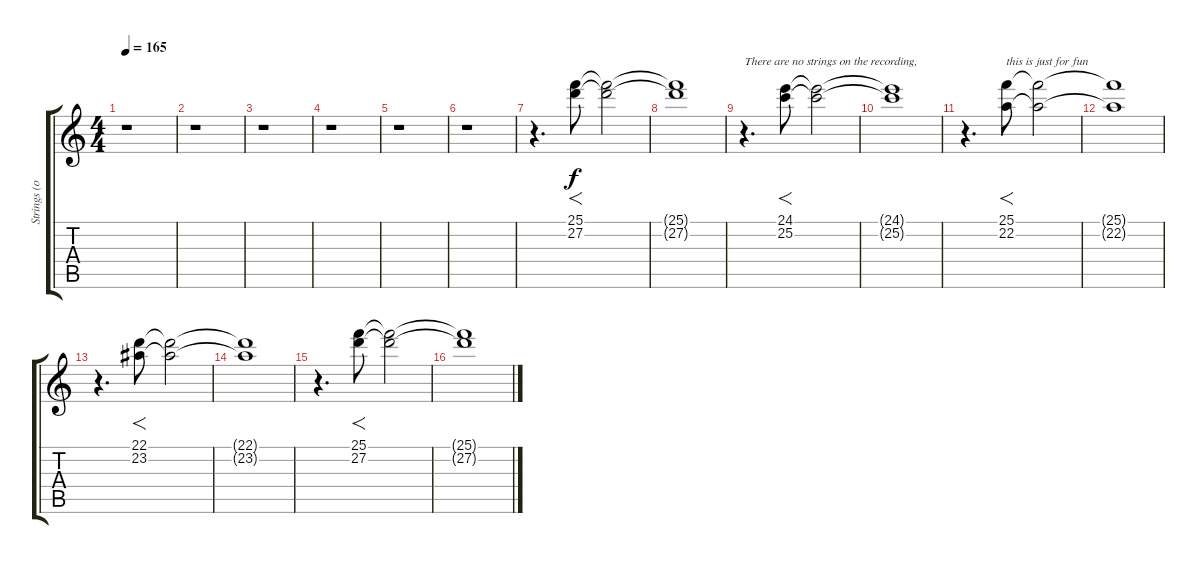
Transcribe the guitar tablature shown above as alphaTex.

\track ("Strings (outro)" "Strings (o") {instrument stringensemble2}
\staff {score tabs}
\tuning (E4 B3 G3 D3 A2 D2) {hide}
\ts (4 4)
\tempo 165
\clef g2
\ks c
r.1{dy f} |
r.1 |
r.1 |
r.1 |
r.1 |
r.1 |
r.4{d} (25.1 27.2).8{f} (25.1{t} 27.2{t}).2 |
(25.1{t} 27.2{t}).1 |
r.4{d txt "There are no strings on the recording,"} (24.1 25.2).8{f} (24.1{t} 25.2{t}).2 |
(24.1{t} 25.2{t}).1 |
r.4{d} (25.1 22.2).8{f txt "this is just for fun"} (25.1{t} 22.2{t}).2 |
(25.1{t} 22.2{t}).1 |
r.4{d} (22.1 23.2).8{f} (22.1{t} 23.2{t}).2 |
(22.1{t} 23.2{t}).1 |
r.4{d} (25.1 27.2).8{f} (25.1{t} 27.2{t}).2 |
(25.1{t} 27.2{t}).1
